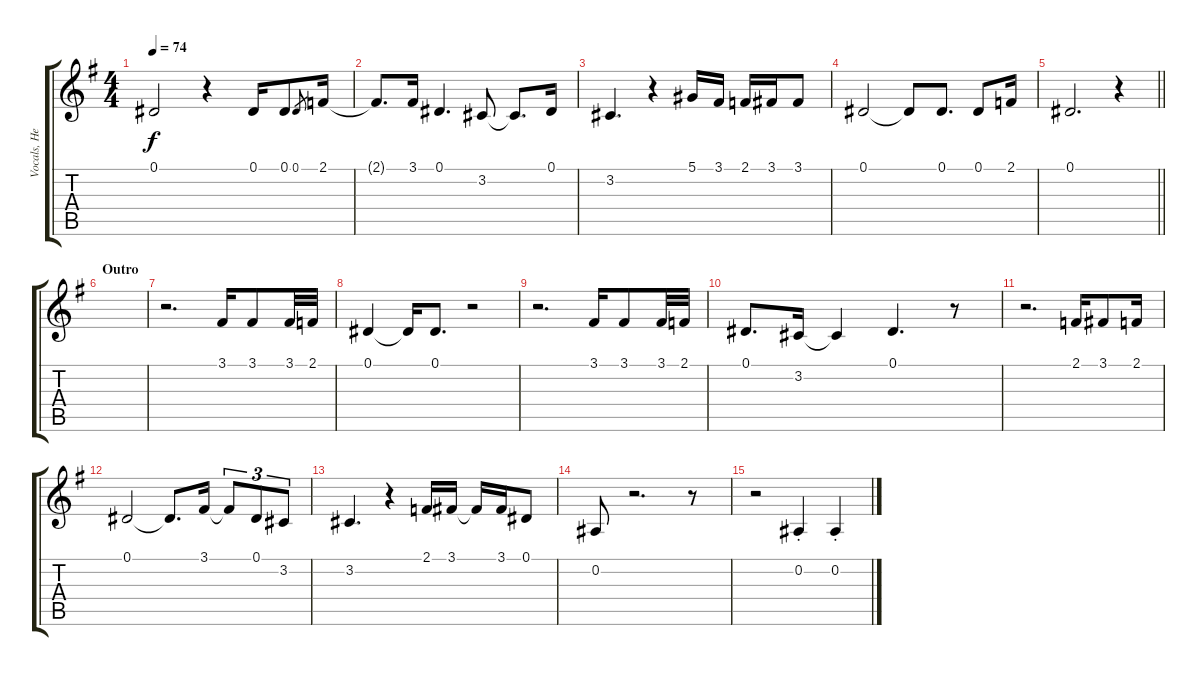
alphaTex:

\track ("Vocals, Hetfield" "Vocals, He") {instrument drawbarorgan bank 5}
\staff {score tabs}
\tuning (Eb4 Bb3 Gb3 Db3 Ab2 Eb2) {hide}
\ts (4 4)
\tempo 74
\clef g2
\ks g
0.1.2{dy f} r.4 0.1.16 0.1.8 0.1.8{gr} 2.1.16 |
2.1{t}.8{d} 3.1.16 0.1.4{d} 3.2.8 3.2{t}.8{d} 0.1.16 |
3.2.4{d} r.4 5.1.16 3.1.16 2.1.16 3.1.16 3.1.8 |
0.1.2 0.1{t}.8 0.1.8{d} 0.1.8 2.1.16 |
\barLineRight lightlight
0.1.2{d} r.4 |
\section ("" "Outro")
|
r.2{d} 3.1.16 3.1.8 3.1.32 2.1.32 |
0.1.4 0.1{t}.16 0.1.8{d} r.2 |
r.2{d} 3.1.16 3.1.8 3.1.32 2.1.32 |
0.1.8{d} 3.2.16 3.2{t}.4 0.1.4{d} r.8 |
r.2{d} 2.1.16 3.1.8 2.1.16 |
0.1.2 0.1{t}.8{d} 3.1.16 3.1{t}.8{tu (3 2)} 0.1.8{tu (3 2)} 3.2.8{tu (3 2)} |
3.2.4{d} r.4 2.1.16 3.1.16 3.1{t}.16 3.1.16 0.1.8 |
0.2.8 r.2{d} r.8 |
r.2 0.2{st}.4 0.2{st}.4
